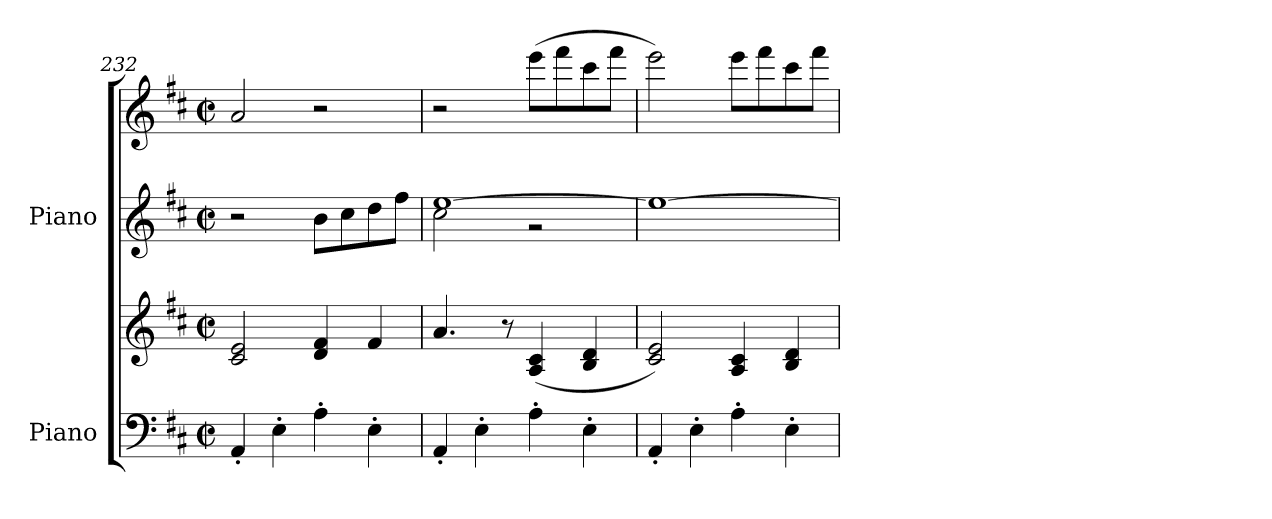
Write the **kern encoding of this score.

**kern	**kern	**kern	**kern
*part2	*part2	*part1	*part1
*staff4	*staff3	*staff2	*staff1
*I"Piano	*	*I"Piano	*
*I'Pno.	*	*I'Pno.	*
*clefF4	*clefG2	*clefG2	*clefG2
*k[f#c#]	*k[f#c#]	*k[f#c#]	*k[f#c#]
*M2/2	*M2/2	*M2/2	*M2/2
*met(c|)	*met(c|)	*met(c|)	*met(c|)
=232	=232	=232	=232
4AA'/	2c#/ 2e/	2r	2a/
4E'\	.	.	.
4A'\	4d/ 4f#/	8b\L	2r
.	.	8cc#\	.
4E'\	4f#/	8dd\	.
.	.	8ff#\J	.
=233	=233	=233	=233
*	*	*^	*
4AA'/	4.a/	[1ee	2cc#\	2r
4E'\	.	.	.	.
.	8r	.	.	.
4A'\	(<4A/ 4c#/	.	2r	(>8eee\L
.	.	.	.	8fff#\
4E'\	4B/ 4d/	.	.	8ccc#\
.	.	.	.	8fff#\J
*	*	*v	*v	*
=234	=234	=234	=234
4AA'/	2c#/ 2e/)	1ee_	2eee\)
4E'\	.	.	.
4A'\	4A/ 4c#/	.	8eee\L
.	.	.	8fff#\
4E'\	4B/ 4d/	.	8ccc#\
.	.	.	8fff#\J
=	=	=	=
*-	*-	*-	*-
